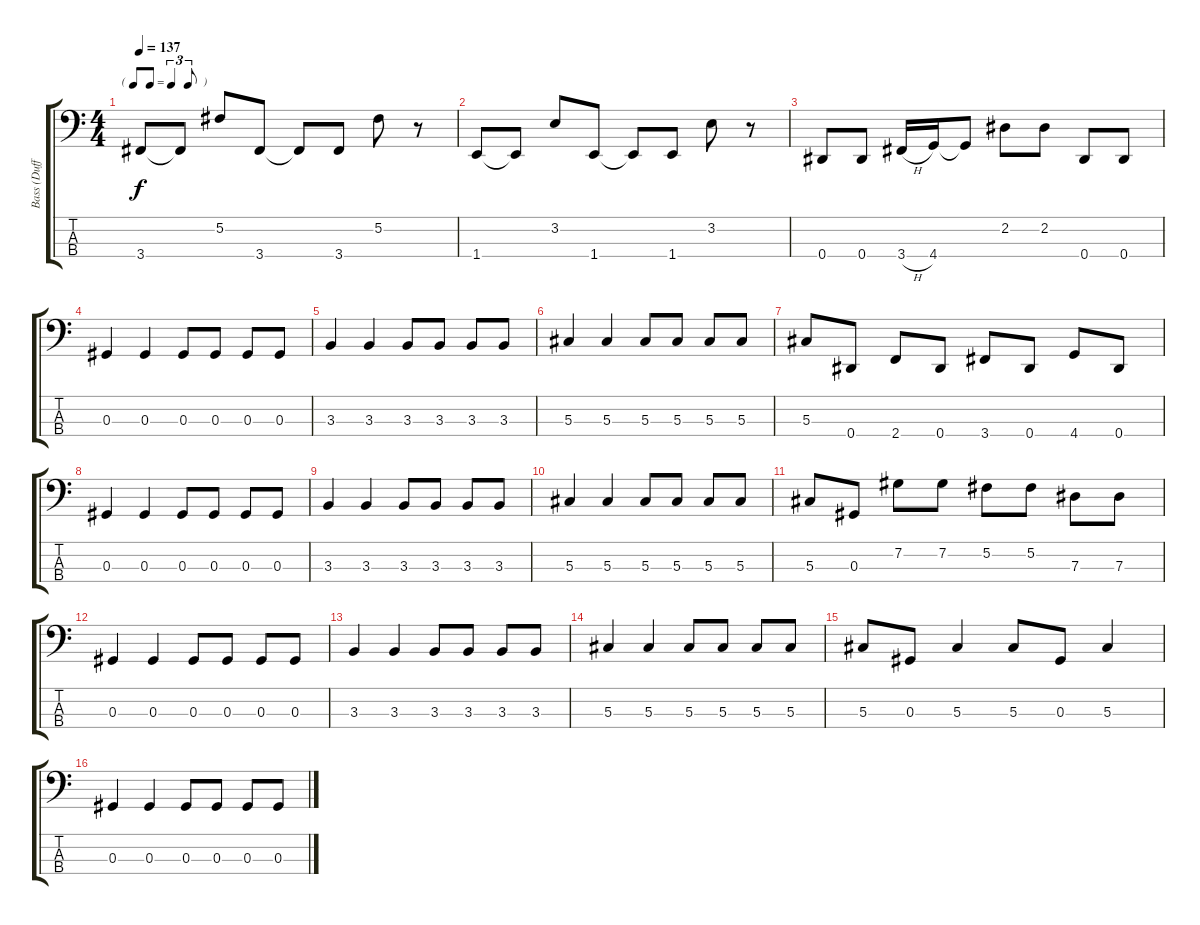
\track ("Bass (Duff)" "Bass (Duff") {instrument electricbassfinger}
\staff {score tabs}
\tuning (Gb2 Db2 Ab1 Eb1) {hide}
\ts (4 4)
\tf triplet8th
\tempo 137
\clef f4
\ks c
3.4.8{dy f} 3.4{t}.8 5.2.8 3.4.8 3.4{t}.8 3.4.8 5.2.8 r.8 |
1.4.8 1.4{t}.8 3.2.8 1.4.8 1.4{t}.8 1.4.8 3.2.8 r.8 |
0.4.8 0.4.8 3.4{h}.16 4.4.16 4.4{t}.8 2.2.8 2.2.8 0.4.8 0.4.8 |
0.3.4 0.3.4 0.3.8 0.3.8 0.3.8 0.3.8 |
3.3.4 3.3.4 3.3.8 3.3.8 3.3.8 3.3.8 |
5.3.4 5.3.4 5.3.8 5.3.8 5.3.8 5.3.8 |
5.3.8 0.4.8 2.4.8 0.4.8 3.4.8 0.4.8 4.4.8 0.4.8 |
0.3.4 0.3.4 0.3.8 0.3.8 0.3.8 0.3.8 |
3.3.4 3.3.4 3.3.8 3.3.8 3.3.8 3.3.8 |
5.3.4 5.3.4 5.3.8 5.3.8 5.3.8 5.3.8 |
5.3.8 0.3.8 7.2.8 7.2.8 5.2.8 5.2.8 7.3.8 7.3.8 |
0.3.4 0.3.4 0.3.8 0.3.8 0.3.8 0.3.8 |
3.3.4 3.3.4 3.3.8 3.3.8 3.3.8 3.3.8 |
5.3.4 5.3.4 5.3.8 5.3.8 5.3.8 5.3.8 |
5.3.8 0.3.8 5.3.4 5.3.8 0.3.8 5.3.4 |
0.3.4 0.3.4 0.3.8 0.3.8 0.3.8 0.3.8
